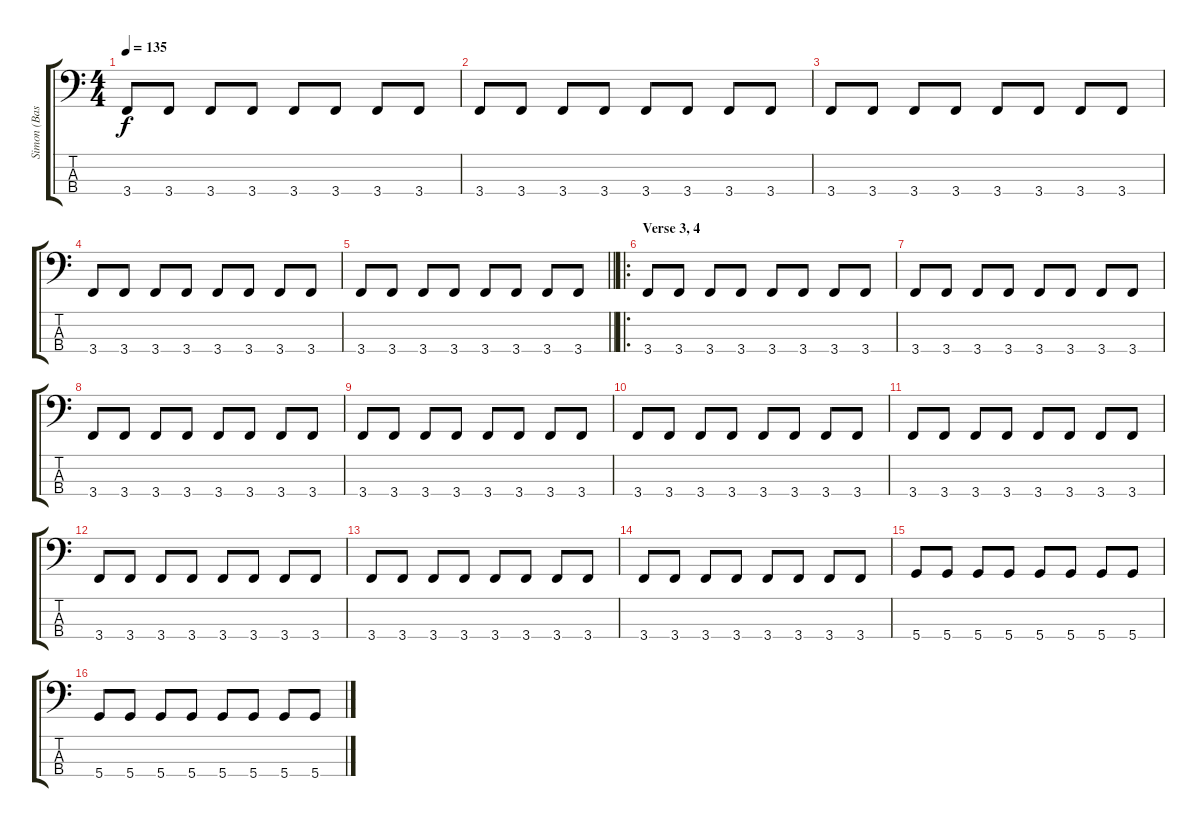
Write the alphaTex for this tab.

\track ("Simon (Bas)" "Simon (Bas") {instrument electricbassfinger}
\staff {score tabs}
\tuning (G2 D2 A1 D1) {hide}
\ts (4 4)
\tempo 135
\clef f4
\ks c
3.4.8{dy f} 3.4.8 3.4.8 3.4.8 3.4.8 3.4.8 3.4.8 3.4.8 |
3.4.8 3.4.8 3.4.8 3.4.8 3.4.8 3.4.8 3.4.8 3.4.8 |
3.4.8 3.4.8 3.4.8 3.4.8 3.4.8 3.4.8 3.4.8 3.4.8 |
3.4.8 3.4.8 3.4.8 3.4.8 3.4.8 3.4.8 3.4.8 3.4.8 |
\barLineRight lightlight
3.4.8 3.4.8 3.4.8 3.4.8 3.4.8 3.4.8 3.4.8 3.4.8 |
\ro
\section ("" "Verse 3, 4")
3.4.8 3.4.8 3.4.8 3.4.8 3.4.8 3.4.8 3.4.8 3.4.8 |
3.4.8 3.4.8 3.4.8 3.4.8 3.4.8 3.4.8 3.4.8 3.4.8 |
3.4.8 3.4.8 3.4.8 3.4.8 3.4.8 3.4.8 3.4.8 3.4.8 |
3.4.8 3.4.8 3.4.8 3.4.8 3.4.8 3.4.8 3.4.8 3.4.8 |
3.4.8 3.4.8 3.4.8 3.4.8 3.4.8 3.4.8 3.4.8 3.4.8 |
3.4.8 3.4.8 3.4.8 3.4.8 3.4.8 3.4.8 3.4.8 3.4.8 |
3.4.8 3.4.8 3.4.8 3.4.8 3.4.8 3.4.8 3.4.8 3.4.8 |
3.4.8 3.4.8 3.4.8 3.4.8 3.4.8 3.4.8 3.4.8 3.4.8 |
3.4.8 3.4.8 3.4.8 3.4.8 3.4.8 3.4.8 3.4.8 3.4.8 |
5.4.8 5.4.8 5.4.8 5.4.8 5.4.8 5.4.8 5.4.8 5.4.8 |
5.4.8 5.4.8 5.4.8 5.4.8 5.4.8 5.4.8 5.4.8 5.4.8
